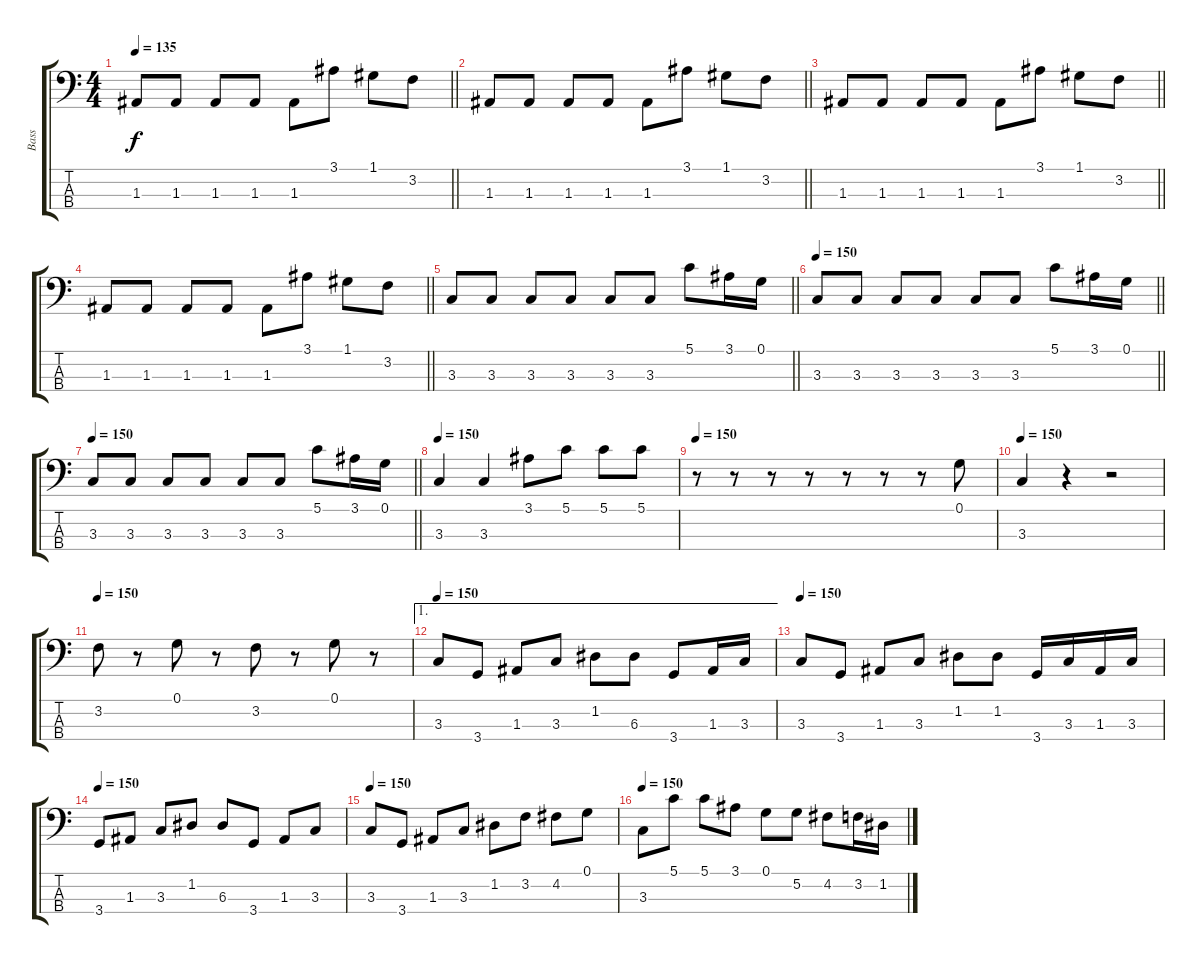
\track ("Bass" "Bass") {instrument electricbassfinger}
\staff {score tabs}
\tuning (G2 D2 A1 E1) {hide}
\ts (4 4)
\tempo 135
\clef f4
\barLineRight lightlight
\ks c
1.3.8{dy f} 1.3.8 1.3.8 1.3.8 1.3.8 3.1.8 1.1.8 3.2.8 |
\barLineRight lightlight
1.3.8 1.3.8 1.3.8 1.3.8 1.3.8 3.1.8 1.1.8 3.2.8 |
\barLineRight lightlight
1.3.8 1.3.8 1.3.8 1.3.8 1.3.8 3.1.8 1.1.8 3.2.8 |
\barLineRight lightlight
1.3.8 1.3.8 1.3.8 1.3.8 1.3.8 3.1.8 1.1.8 3.2.8 |
\barLineRight lightlight
3.3.8 3.3.8 3.3.8 3.3.8 3.3.8 3.3.8 5.1.8 3.1.16 0.1.16 |
\tempo 150
\barLineRight lightlight
3.3.8 3.3.8 3.3.8 3.3.8 3.3.8 3.3.8 5.1.8 3.1.16 0.1.16 |
\tempo 150
\barLineRight lightlight
3.3.8 3.3.8 3.3.8 3.3.8 3.3.8 3.3.8 5.1.8 3.1.16 0.1.16 |
\tempo 150
3.3.4 3.3.4 3.1.8 5.1.8 5.1.8 5.1.8 |
\tempo 150
r.8 r.8 r.8 r.8 r.8 r.8 r.8 0.1.8 |
\tempo 150
3.3.4 r.4 r.2 |
\tempo 150
3.2.8 r.8 0.1.8 r.8 3.2.8 r.8 0.1.8 r.8 |
\ae 1
\tempo 150
3.3.8 3.4.8 1.3.8 3.3.8 1.2.8 6.3.8 3.4.8 1.3.16 3.3.16 |
\tempo 150
3.3.8 3.4.8 1.3.8 3.3.8 1.2.8 1.2.8 3.4.16 3.3.16 1.3.16 3.3.16 |
\tempo 150
3.4.8 1.3.8 3.3.8 1.2.8 6.3.8 3.4.8 1.3.8 3.3.8 |
\tempo 150
3.3.8 3.4.8 1.3.8 3.3.8 1.2.8 3.2.8 4.2.8 0.1.8 |
\tempo 150
3.3.8 5.1.8 5.1.8 3.1.8 0.1.8 5.2.8 4.2.8 3.2.16 1.2.16
